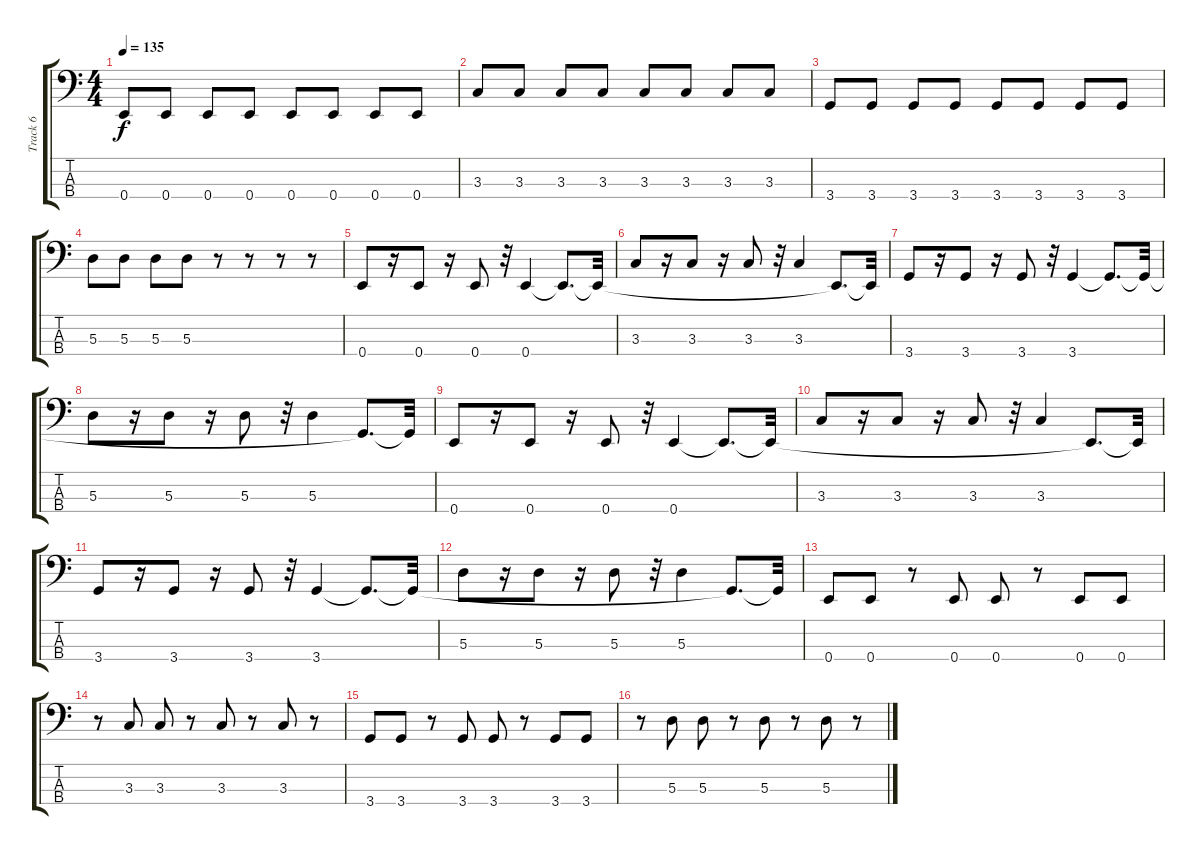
\track ("Track 6" "Track 6") {instrument electricbassfinger}
\staff {score tabs}
\tuning (G2 D2 A1 E1) {hide}
\ts (4 4)
\tempo 135
\clef f4
\ks c
0.4.8{dy f} 0.4.8 0.4.8 0.4.8 0.4.8 0.4.8 0.4.8 0.4.8 |
3.3.8 3.3.8 3.3.8 3.3.8 3.3.8 3.3.8 3.3.8 3.3.8 |
3.4.8 3.4.8 3.4.8 3.4.8 3.4.8 3.4.8 3.4.8 3.4.8 |
5.3.8 5.3.8 5.3.8 5.3.8 r.8 r.8 r.8 r.8 |
0.4.8 r.16 0.4.8 r.16 0.4.8 r.32 0.4.4 0.4{t}.8{d} 0.4{t}.32 |
3.3.8 r.16 3.3.8 r.16 3.3.8 r.32 3.3.4 0.4{t}.8{d} 0.4{t}.32 |
3.4.8 r.16 3.4.8 r.16 3.4.8 r.32 3.4.4 3.4{t}.8{d} 3.4{t}.32 |
5.3.8 r.16 5.3.8 r.16 5.3.8 r.32 5.3.4 3.4{t}.8{d} 3.4{t}.32 |
0.4.8 r.16 0.4.8 r.16 0.4.8 r.32 0.4.4 0.4{t}.8{d} 0.4{t}.32 |
3.3.8 r.16 3.3.8 r.16 3.3.8 r.32 3.3.4 0.4{t}.8{d} 0.4{t}.32 |
3.4.8 r.16 3.4.8 r.16 3.4.8 r.32 3.4.4 3.4{t}.8{d} 3.4{t}.32 |
5.3.8 r.16 5.3.8 r.16 5.3.8 r.32 5.3.4 3.4{t}.8{d} 3.4{t}.32 |
0.4.8 0.4.8 r.8 0.4.8 0.4.8 r.8 0.4.8 0.4.8 |
r.8 3.3.8 3.3.8 r.8 3.3.8 r.8 3.3.8 r.8 |
3.4.8 3.4.8 r.8 3.4.8 3.4.8 r.8 3.4.8 3.4.8 |
r.8 5.3.8 5.3.8 r.8 5.3.8 r.8 5.3.8 r.8
